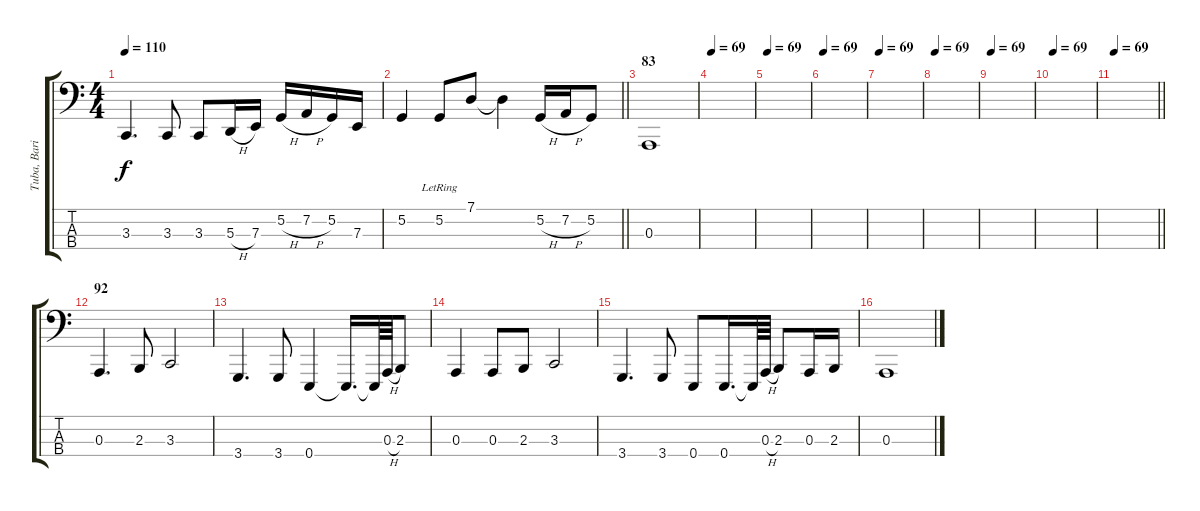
\track ("Tuba, Baritone, T-Bone" "Tuba, Bari") {instrument tuba}
\staff {score tabs}
\tuning (G2 D2 A1 E1) {hide}
\ts (4 4)
\tempo 110
\clef f4
\ks c
3.3.4{d dy f} 3.3.8 3.3.8 5.3{h}.16 7.3.16 5.2{h}.16 7.2{h}.16 5.2.16 7.3.16 |
\barLineRight lightlight
5.2.4 5.2{lr}.8 7.1.8 7.1{t}.4 5.2{h}.16 7.2{h}.16 5.2.8 |
\section ("" "83")
0.3.1 |
\tempo 69
|
\tempo 69
|
\tempo 69
|
\tempo 69
|
\tempo 69
|
\tempo 69
|
\tempo 69
|
\tempo 69
\barLineRight lightlight
|
\section ("" "92")
0.3.4{d} 2.3.8 3.3.2 |
3.4.4{d} 3.4.8 0.4.4 0.4{t}.16{d} 0.4{t}.64 0.3{h}.64 2.3.8 |
0.3.4 0.3.8 2.3.8 3.3.2 |
3.4.4{d} 3.4.8 0.4.8 0.4.16{d} 0.4{t}.64 0.3{h}.64 2.3.8 0.3.16 2.3.16 |
0.3.1
